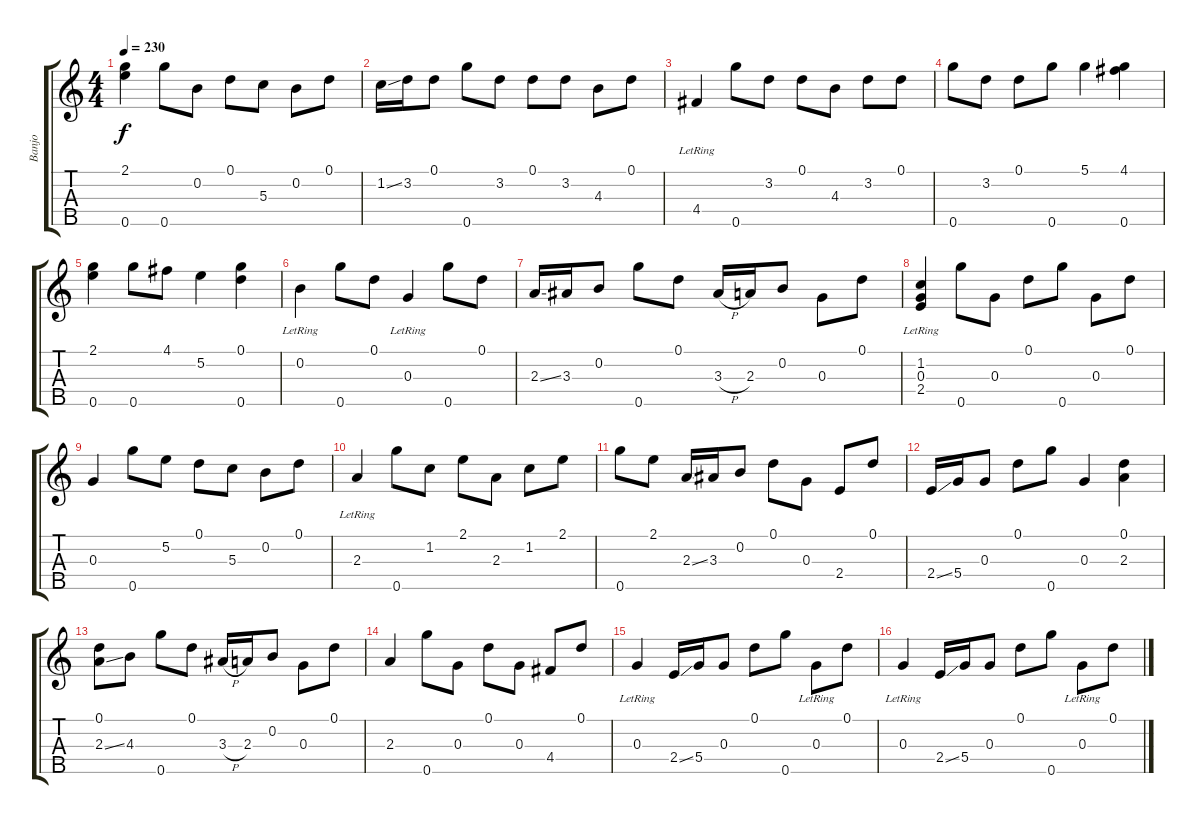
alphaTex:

\track ("Banjo" "Banjo") {instrument banjo}
\staff {score tabs}
\tuning (D4 B3 G3 D3 G4) {hide}
\displaytranspose 12
\ts (4 4)
\tempo 230
\clef g2
\ks c
(2.1 0.5).4{dy f} 0.5.8 0.2.8 0.1.8 5.3.8 0.2.8 0.1.8 |
1.2{ss}.16 3.2.16 0.1.8 0.5.8 3.2.8 0.1.8 3.2.8 4.3.8 0.1.8 |
4.4{lr}.4 0.5.8 3.2.8 0.1.8 4.3.8 3.2.8 0.1.8 |
0.5.8 3.2.8 0.1.8 0.5.8 5.1.4 (4.1 0.5).4 |
(2.1 0.5).4 0.5.8 4.1.8 5.2.4 (0.1 0.5).4 |
0.2{lr}.4 0.5.8 0.1.8 0.3{lr}.4 0.5.8 0.1.8 |
2.3{ss}.16 3.3.16 0.2.8 0.5.8 0.1.8 3.3{h}.16 2.3.16 0.2.8 0.3.8 0.1.8 |
(1.2{lr} 0.3{lr} 2.4{lr}).4 0.5.8 0.3.8 0.1.8 0.5.8 0.3.8 0.1.8 |
0.3.4 0.5.8 5.2.8 0.1.8 5.3.8 0.2.8 0.1.8 |
2.3{lr}.4 0.5.8 1.2.8 2.1.8 2.3.8 1.2.8 2.1.8 |
0.5.8 2.1.8 2.3{ss}.16 3.3.16 0.2.8 0.1.8 0.3.8 2.4.8 0.1.8 |
2.4{ss}.16 5.4.16 0.3.8 0.1.8 0.5.8 0.3.4 (0.1 2.3).4 |
(0.1 2.3{ss}).8 4.3.8 0.5.8 0.1.8 3.3{h}.16 2.3.16 0.2.8 0.3.8 0.1.8 |
2.3.4 0.5.8 0.3.8 0.1.8 0.3.8 4.4.8 0.1.8 |
0.3{lr}.4 2.4{ss}.16 5.4.16 0.3.8 0.1.8 0.5.8 0.3{lr}.8 0.1.8 |
0.3{lr}.4 2.4{ss}.16 5.4.16 0.3.8 0.1.8 0.5.8 0.3{lr}.8 0.1.8
